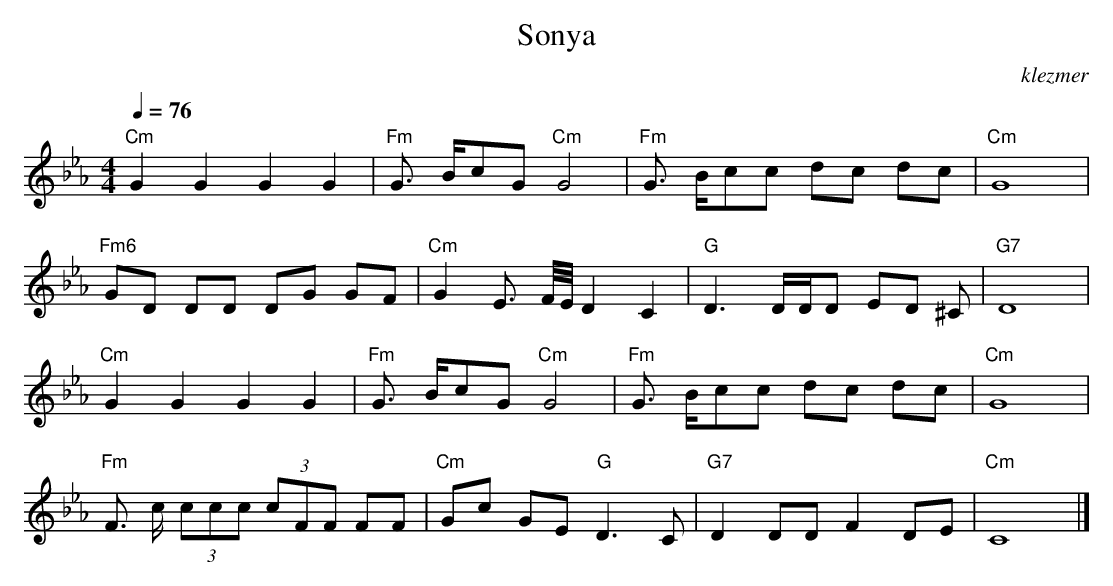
X:1
T:Sonya
O:klezmer
M:4/4
L:1/8
Q:1/4=76
K:Cm
V:1
"Cm" G2 G2 G2 G2 |"Fm" G3/2 B/cG "Cm" G4 |"Fm" G3/2 B/cc dc dc |"Cm" G8 |
"Fm6" GD DD DG GF |"Cm" G2 E3/2 F/4E/4D2 C2 |"G" D3 D/D/D ED ^C|"G7" D8 |
"Cm" G2 G2 G2 G2 |"Fm" G3/2 B/cG "Cm" G4 |"Fm" G3/2 B/cc dc dc |"Cm" G8 |
"Fm" F3/2 c/ (3ccc  (3cFF FF |"Cm" Gc GE "G" D3 C|"G7" D2 DD F2 DE |"Cm" C8 |]
